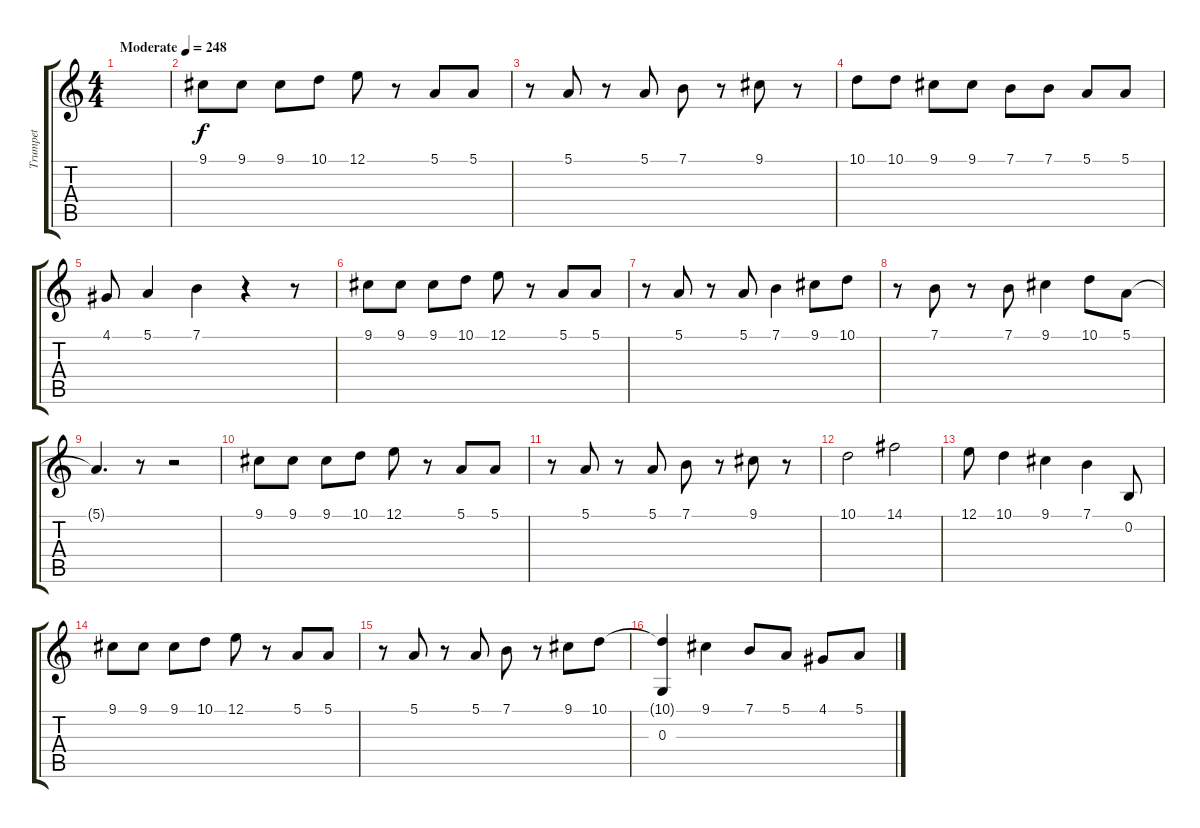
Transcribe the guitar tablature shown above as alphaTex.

\track ("Trumpet" "Trumpet") {instrument trumpet}
\staff {score tabs}
\tuning (E4 B3 G3 D3 A2 E2) {hide}
\ts (4 4)
\tempo (248 "Moderate")
\clef g2
\ks c
|
9.1.8 9.1.8 9.1.8 10.1.8 12.1.8 r.8 5.1.8 5.1.8 |
r.8 5.1.8 r.8 5.1.8 7.1.8 r.8 9.1.8 r.8 |
10.1.8 10.1.8 9.1.8 9.1.8 7.1.8 7.1.8 5.1.8 5.1.8 |
4.1.8 5.1.4 7.1.4 r.4 r.8 |
9.1.8 9.1.8 9.1.8 10.1.8 12.1.8 r.8 5.1.8 5.1.8 |
r.8 5.1.8 r.8 5.1.8 7.1.4 9.1.8 10.1.8 |
r.8 7.1.8 r.8 7.1.8 9.1.4 10.1.8 5.1.8 |
5.1{t}.4{d} r.8 r.2 |
9.1.8 9.1.8 9.1.8 10.1.8 12.1.8 r.8 5.1.8 5.1.8 |
r.8 5.1.8 r.8 5.1.8 7.1.8 r.8 9.1.8 r.8 |
10.1.2 14.1.2 |
12.1.8 10.1.4 9.1.4 7.1.4 0.2.8 |
9.1.8 9.1.8 9.1.8 10.1.8 12.1.8 r.8 5.1.8 5.1.8 |
r.8 5.1.8 r.8 5.1.8 7.1.8 r.8 9.1.8 10.1.8 |
(10.1{t} 0.3).4 9.1.4 7.1.8 5.1.8 4.1.8 5.1.8
